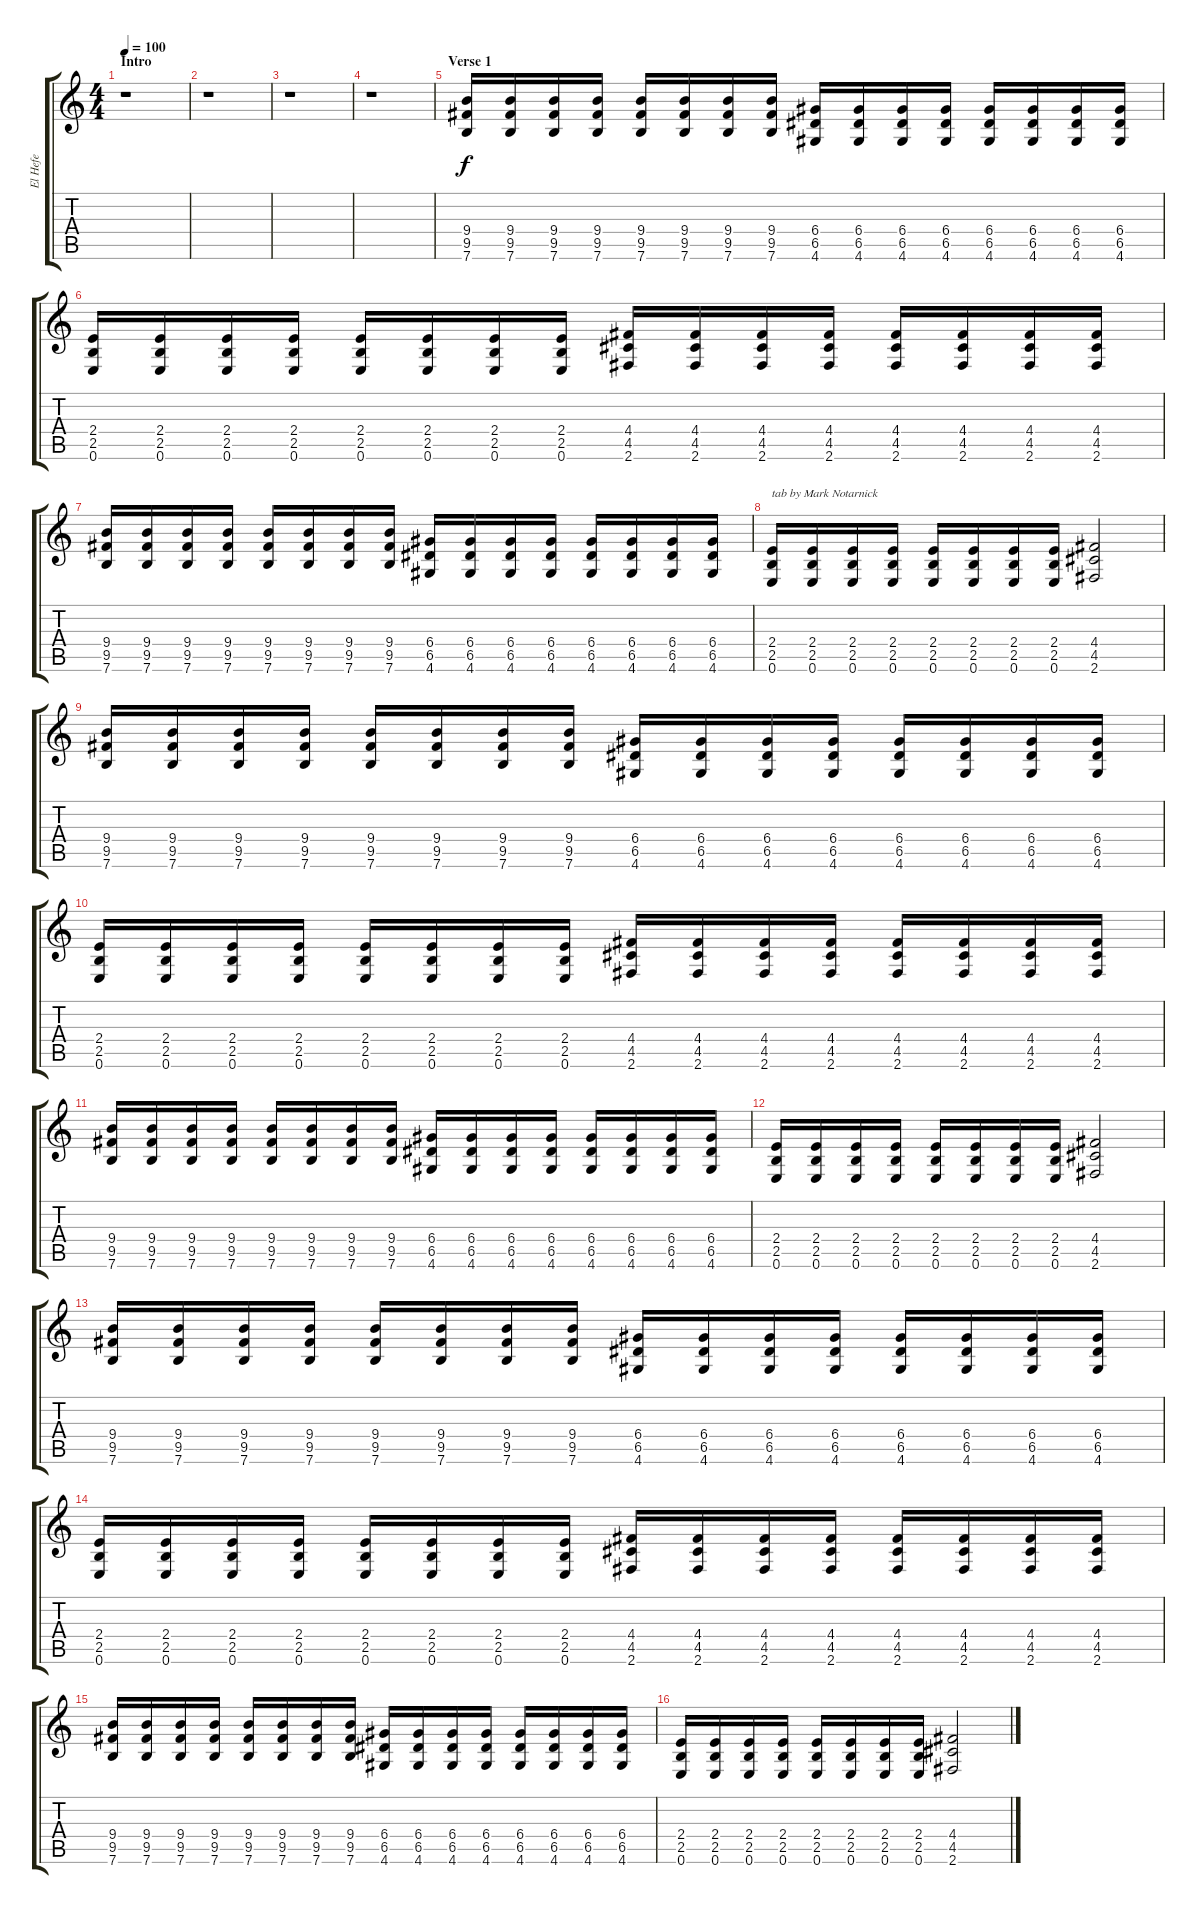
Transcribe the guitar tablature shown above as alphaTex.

\track ("El Hefe" "El Hefe") {instrument overdrivenguitar}
\staff {score tabs}
\tuning (E4 B3 G3 D3 A2 E2) {hide}
\ts (4 4)
\section ("" "Intro")
\tempo 100
\clef g2
\ks c
r.1{dy f instrument overdrivenguitar} |
r.1 |
r.1 |
r.1 |
\section ("" "Verse 1")
(9.4 9.5 7.6).16 (9.4 9.5 7.6).16 (9.4 9.5 7.6).16 (9.4 9.5 7.6).16 (9.4 9.5 7.6).16 (9.4 9.5 7.6).16 (9.4 9.5 7.6).16 (9.4 9.5 7.6).16 (6.4 6.5 4.6).16 (6.4 6.5 4.6).16 (6.4 6.5 4.6).16 (6.4 6.5 4.6).16 (6.4 6.5 4.6).16 (6.4 6.5 4.6).16 (6.4 6.5 4.6).16 (6.4 6.5 4.6).16 |
(2.4 2.5 0.6).16 (2.4 2.5 0.6).16 (2.4 2.5 0.6).16 (2.4 2.5 0.6).16 (2.4 2.5 0.6).16 (2.4 2.5 0.6).16 (2.4 2.5 0.6).16 (2.4 2.5 0.6).16 (4.4 4.5 2.6).16 (4.4 4.5 2.6).16 (4.4 4.5 2.6).16 (4.4 4.5 2.6).16 (4.4 4.5 2.6).16 (4.4 4.5 2.6).16 (4.4 4.5 2.6).16 (4.4 4.5 2.6).16 |
(9.4 9.5 7.6).16 (9.4 9.5 7.6).16 (9.4 9.5 7.6).16 (9.4 9.5 7.6).16 (9.4 9.5 7.6).16 (9.4 9.5 7.6).16 (9.4 9.5 7.6).16 (9.4 9.5 7.6).16 (6.4 6.5 4.6).16 (6.4 6.5 4.6).16 (6.4 6.5 4.6).16 (6.4 6.5 4.6).16 (6.4 6.5 4.6).16 (6.4 6.5 4.6).16 (6.4 6.5 4.6).16 (6.4 6.5 4.6).16 |
(2.4 2.5 0.6).16{txt "tab by Mark Notarnick"} (2.4 2.5 0.6).16 (2.4 2.5 0.6).16 (2.4 2.5 0.6).16 (2.4 2.5 0.6).16 (2.4 2.5 0.6).16 (2.4 2.5 0.6).16 (2.4 2.5 0.6).16 (4.4 4.5 2.6).2 |
(9.4 9.5 7.6).16 (9.4 9.5 7.6).16 (9.4 9.5 7.6).16 (9.4 9.5 7.6).16 (9.4 9.5 7.6).16 (9.4 9.5 7.6).16 (9.4 9.5 7.6).16 (9.4 9.5 7.6).16 (6.4 6.5 4.6).16 (6.4 6.5 4.6).16 (6.4 6.5 4.6).16 (6.4 6.5 4.6).16 (6.4 6.5 4.6).16 (6.4 6.5 4.6).16 (6.4 6.5 4.6).16 (6.4 6.5 4.6).16 |
(2.4 2.5 0.6).16 (2.4 2.5 0.6).16 (2.4 2.5 0.6).16 (2.4 2.5 0.6).16 (2.4 2.5 0.6).16 (2.4 2.5 0.6).16 (2.4 2.5 0.6).16 (2.4 2.5 0.6).16 (4.4 4.5 2.6).16 (4.4 4.5 2.6).16 (4.4 4.5 2.6).16 (4.4 4.5 2.6).16 (4.4 4.5 2.6).16 (4.4 4.5 2.6).16 (4.4 4.5 2.6).16 (4.4 4.5 2.6).16 |
(9.4 9.5 7.6).16 (9.4 9.5 7.6).16 (9.4 9.5 7.6).16 (9.4 9.5 7.6).16 (9.4 9.5 7.6).16 (9.4 9.5 7.6).16 (9.4 9.5 7.6).16 (9.4 9.5 7.6).16 (6.4 6.5 4.6).16 (6.4 6.5 4.6).16 (6.4 6.5 4.6).16 (6.4 6.5 4.6).16 (6.4 6.5 4.6).16 (6.4 6.5 4.6).16 (6.4 6.5 4.6).16 (6.4 6.5 4.6).16 |
(2.4 2.5 0.6).16 (2.4 2.5 0.6).16 (2.4 2.5 0.6).16 (2.4 2.5 0.6).16 (2.4 2.5 0.6).16 (2.4 2.5 0.6).16 (2.4 2.5 0.6).16 (2.4 2.5 0.6).16 (4.4 4.5 2.6).2 |
(9.4 9.5 7.6).16 (9.4 9.5 7.6).16 (9.4 9.5 7.6).16 (9.4 9.5 7.6).16 (9.4 9.5 7.6).16 (9.4 9.5 7.6).16 (9.4 9.5 7.6).16 (9.4 9.5 7.6).16 (6.4 6.5 4.6).16 (6.4 6.5 4.6).16 (6.4 6.5 4.6).16 (6.4 6.5 4.6).16 (6.4 6.5 4.6).16 (6.4 6.5 4.6).16 (6.4 6.5 4.6).16 (6.4 6.5 4.6).16 |
(2.4 2.5 0.6).16 (2.4 2.5 0.6).16 (2.4 2.5 0.6).16 (2.4 2.5 0.6).16 (2.4 2.5 0.6).16 (2.4 2.5 0.6).16 (2.4 2.5 0.6).16 (2.4 2.5 0.6).16 (4.4 4.5 2.6).16 (4.4 4.5 2.6).16 (4.4 4.5 2.6).16 (4.4 4.5 2.6).16 (4.4 4.5 2.6).16 (4.4 4.5 2.6).16 (4.4 4.5 2.6).16 (4.4 4.5 2.6).16 |
(9.4 9.5 7.6).16 (9.4 9.5 7.6).16 (9.4 9.5 7.6).16 (9.4 9.5 7.6).16 (9.4 9.5 7.6).16 (9.4 9.5 7.6).16 (9.4 9.5 7.6).16 (9.4 9.5 7.6).16 (6.4 6.5 4.6).16 (6.4 6.5 4.6).16 (6.4 6.5 4.6).16 (6.4 6.5 4.6).16 (6.4 6.5 4.6).16 (6.4 6.5 4.6).16 (6.4 6.5 4.6).16 (6.4 6.5 4.6).16 |
(2.4 2.5 0.6).16 (2.4 2.5 0.6).16 (2.4 2.5 0.6).16 (2.4 2.5 0.6).16 (2.4 2.5 0.6).16 (2.4 2.5 0.6).16 (2.4 2.5 0.6).16 (2.4 2.5 0.6).16 (4.4 4.5 2.6).2
